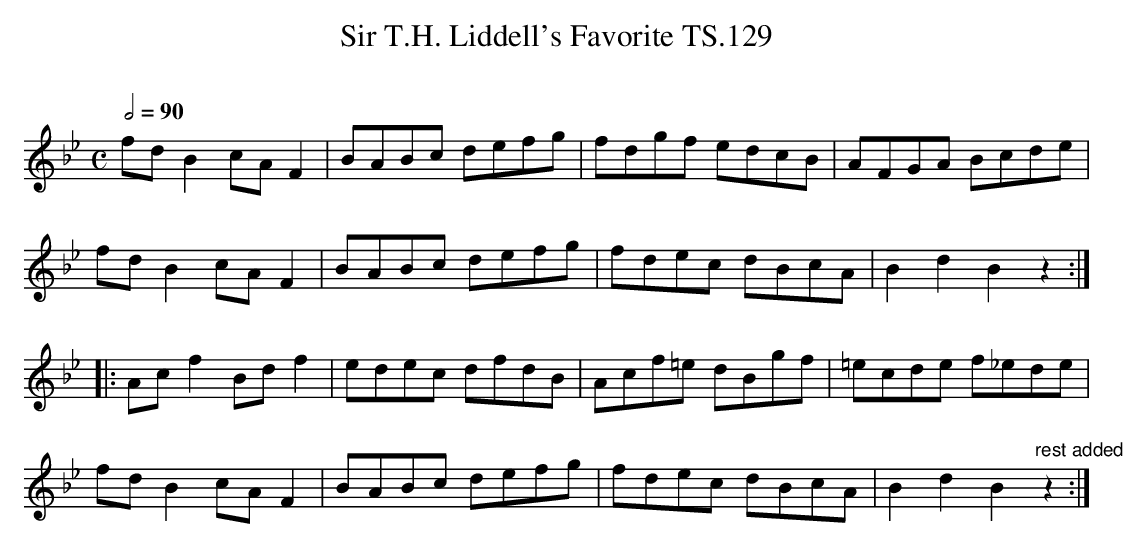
X:1
T:Sir T.H. Liddell's Favorite TS.129
M:C
L:1/8
Q:1/2=90
O:
K:Bb
fdB2cAF2|BABc defg|fdgf edcB|AFGA Bcde|
fdB2 cAF2|BABc defg|fdec dBcA|B2d2B2z2:|
|:Acf2Bdf2|edec dfdB|Acf=e dBgf|=ecde f_ede|
fdB2 cAF2|BABc defg|fdec dBcA|B2d2B2"rest added"z2:|]
